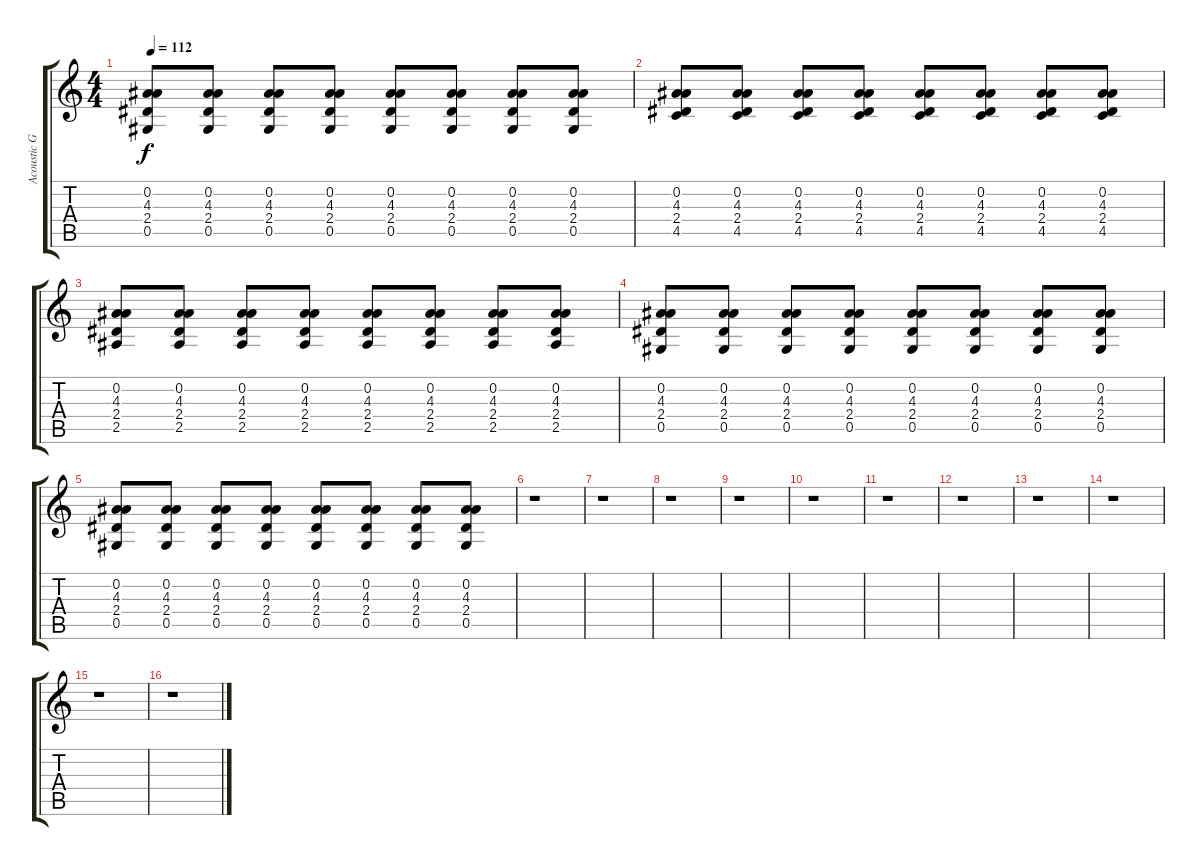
\track ("Acoustic Guitar" "Acoustic G") {instrument acousticguitarsteel}
\staff {score tabs}
\tuning (Eb4 Bb3 Gb3 Db3 Ab2 Eb2) {hide}
\ts (4 4)
\tempo 112
\clef g2
\ks c
(0.2 4.3 2.4 0.5).8{dy f} (0.2 4.3 2.4 0.5).8 (0.2 4.3 2.4 0.5).8 (0.2 4.3 2.4 0.5).8 (0.2 4.3 2.4 0.5).8 (0.2 4.3 2.4 0.5).8 (0.2 4.3 2.4 0.5).8 (0.2 4.3 2.4 0.5).8 |
(0.2 4.3 2.4 4.5).8 (0.2 4.3 2.4 4.5).8 (0.2 4.3 2.4 4.5).8 (0.2 4.3 2.4 4.5).8 (0.2 4.3 2.4 4.5).8 (0.2 4.3 2.4 4.5).8 (0.2 4.3 2.4 4.5).8 (0.2 4.3 2.4 4.5).8 |
(0.2 4.3 2.4 2.5).8 (0.2 4.3 2.4 2.5).8 (0.2 4.3 2.4 2.5).8 (0.2 4.3 2.4 2.5).8 (0.2 4.3 2.4 2.5).8 (0.2 4.3 2.4 2.5).8 (0.2 4.3 2.4 2.5).8 (0.2 4.3 2.4 2.5).8 |
(0.2 4.3 2.4 0.5).8 (0.2 4.3 2.4 0.5).8 (0.2 4.3 2.4 0.5).8 (0.2 4.3 2.4 0.5).8 (0.2 4.3 2.4 0.5).8 (0.2 4.3 2.4 0.5).8 (0.2 4.3 2.4 0.5).8 (0.2 4.3 2.4 0.5).8 |
(0.2 4.3 2.4 0.5).8 (0.2 4.3 2.4 0.5).8 (0.2 4.3 2.4 0.5).8 (0.2 4.3 2.4 0.5).8 (0.2 4.3 2.4 0.5).8 (0.2 4.3 2.4 0.5).8 (0.2 4.3 2.4 0.5).8 (0.2 4.3 2.4 0.5).8 |
r.1 |
r.1 |
r.1 |
r.1 |
r.1 |
r.1 |
r.1 |
r.1 |
r.1 |
r.1 |
r.1
